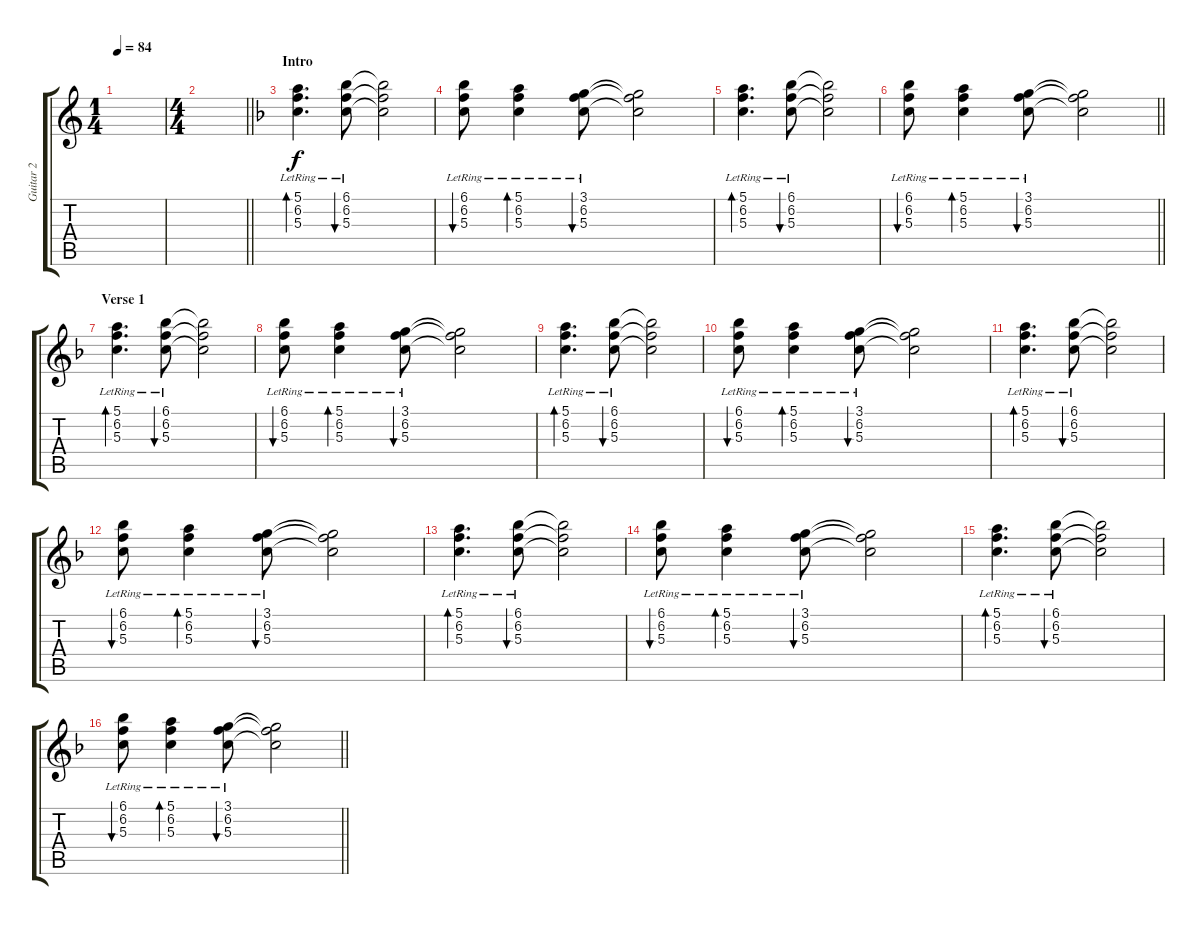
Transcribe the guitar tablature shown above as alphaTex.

\track ("Guitar 2" "Guitar 2") {mute instrument acousticguitarnylon}
\staff {score tabs}
\tuning (E4 B3 G3 D3 A2 E2) {hide}
\ts (1 4)
\tempo 84
\clef g2
\ks c
|
\ts (4 4)
\barLineRight lightlight
|
\section ("" "Intro")
\ks f
(5.1{lr} 6.2{lr} 5.3{lr}).4{d bd 120} (6.1{lr} 6.2{lr} 5.3{lr}).8{bu 120} (6.1{t} 6.2{t} 5.3{t}).2 |
(6.1{lr} 6.2{lr} 5.3{lr}).8{bu 120} (5.1{lr} 6.2{lr} 5.3{lr}).4{bd 120} (3.1{lr} 6.2{lr} 5.3{lr}).8{bu 60} (3.1{t} 6.2{t} 5.3{t}).2 |
(5.1{lr} 6.2{lr} 5.3{lr}).4{d bd 120} (6.1{lr} 6.2{lr} 5.3{lr}).8{bu 120} (6.1{t} 6.2{t} 5.3{t}).2 |
\barLineRight lightlight
(6.1{lr} 6.2{lr} 5.3{lr}).8{bu 120} (5.1{lr} 6.2{lr} 5.3{lr}).4{bd 120} (3.1{lr} 6.2{lr} 5.3{lr}).8{bu 60} (3.1{t} 6.2{t} 5.3{t}).2 |
\section ("" "Verse 1")
(5.1{lr} 6.2{lr} 5.3{lr}).4{d bd 120} (6.1{lr} 6.2{lr} 5.3{lr}).8{bu 120} (6.1{t} 6.2{t} 5.3{t}).2 |
(6.1{lr} 6.2{lr} 5.3{lr}).8{bu 120} (5.1{lr} 6.2{lr} 5.3{lr}).4{bd 120} (3.1{lr} 6.2{lr} 5.3{lr}).8{bu 60} (3.1{t} 6.2{t} 5.3{t}).2 |
(5.1{lr} 6.2{lr} 5.3{lr}).4{d bd 120} (6.1{lr} 6.2{lr} 5.3{lr}).8{bu 120} (6.1{t} 6.2{t} 5.3{t}).2 |
(6.1{lr} 6.2{lr} 5.3{lr}).8{bu 120} (5.1{lr} 6.2{lr} 5.3{lr}).4{bd 120} (3.1{lr} 6.2{lr} 5.3{lr}).8{bu 60} (3.1{t} 6.2{t} 5.3{t}).2 |
(5.1{lr} 6.2{lr} 5.3{lr}).4{d bd 120} (6.1{lr} 6.2{lr} 5.3{lr}).8{bu 120} (6.1{t} 6.2{t} 5.3{t}).2 |
(6.1{lr} 6.2{lr} 5.3{lr}).8{bu 120} (5.1{lr} 6.2{lr} 5.3{lr}).4{bd 120} (3.1{lr} 6.2{lr} 5.3{lr}).8{bu 60} (3.1{t} 6.2{t} 5.3{t}).2 |
(5.1{lr} 6.2{lr} 5.3{lr}).4{d bd 120} (6.1{lr} 6.2{lr} 5.3{lr}).8{bu 120} (6.1{t} 6.2{t} 5.3{t}).2 |
(6.1{lr} 6.2{lr} 5.3{lr}).8{bu 120} (5.1{lr} 6.2{lr} 5.3{lr}).4{bd 120} (3.1{lr} 6.2{lr} 5.3{lr}).8{bu 60} (3.1{t} 6.2{t} 5.3{t}).2 |
(5.1{lr} 6.2{lr} 5.3{lr}).4{d bd 120} (6.1{lr} 6.2{lr} 5.3{lr}).8{bu 120} (6.1{t} 6.2{t} 5.3{t}).2 |
\barLineRight lightlight
(6.1{lr} 6.2{lr} 5.3{lr}).8{bu 120} (5.1{lr} 6.2{lr} 5.3{lr}).4{bd 120} (3.1{lr} 6.2{lr} 5.3{lr}).8{bu 60} (3.1{t} 6.2{t} 5.3{t}).2
